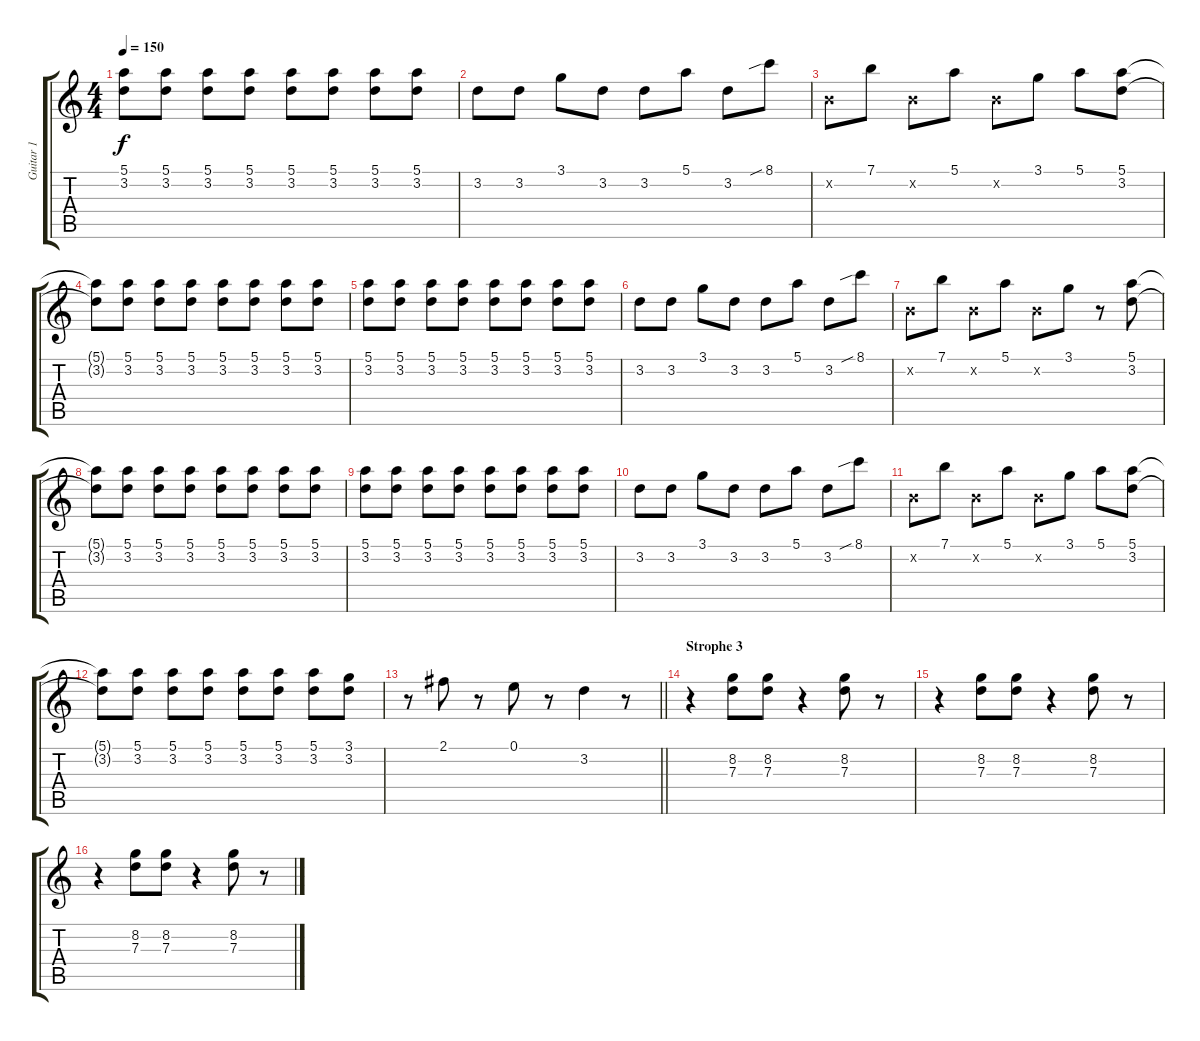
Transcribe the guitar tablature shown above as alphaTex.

\track ("Guitar 1" "Guitar 1") {instrument overdrivenguitar}
\staff {score tabs}
\tuning (E4 B3 G3 D3 A2 E2) {hide}
\ts (4 4)
\tempo 150
\clef g2
\ks c
(5.1 3.2).8{dy f} (5.1 3.2).8 (5.1 3.2).8 (5.1 3.2).8 (5.1 3.2).8 (5.1 3.2).8 (5.1 3.2).8 (5.1 3.2).8 |
3.2.8 3.2.8 3.1.8 3.2.8 3.2.8 5.1.8 3.2.8 8.1{sib}.8 |
0.2{x}.8 7.1.8 0.2{x}.8 5.1.8 0.2{x}.8 3.1.8 5.1.8 (5.1 3.2).8 |
(5.1{t} 3.2{t}).8 (5.1 3.2).8 (5.1 3.2).8 (5.1 3.2).8 (5.1 3.2).8 (5.1 3.2).8 (5.1 3.2).8 (5.1 3.2).8 |
(5.1 3.2).8 (5.1 3.2).8 (5.1 3.2).8 (5.1 3.2).8 (5.1 3.2).8 (5.1 3.2).8 (5.1 3.2).8 (5.1 3.2).8 |
3.2.8 3.2.8 3.1.8 3.2.8 3.2.8 5.1.8 3.2.8 8.1{sib}.8 |
0.2{x}.8 7.1.8 0.2{x}.8 5.1.8 0.2{x}.8 3.1.8 r.8 (5.1 3.2).8 |
(5.1{t} 3.2{t}).8 (5.1 3.2).8 (5.1 3.2).8 (5.1 3.2).8 (5.1 3.2).8 (5.1 3.2).8 (5.1 3.2).8 (5.1 3.2).8 |
(5.1 3.2).8 (5.1 3.2).8 (5.1 3.2).8 (5.1 3.2).8 (5.1 3.2).8 (5.1 3.2).8 (5.1 3.2).8 (5.1 3.2).8 |
3.2.8 3.2.8 3.1.8 3.2.8 3.2.8 5.1.8 3.2.8 8.1{sib}.8 |
0.2{x}.8 7.1.8 0.2{x}.8 5.1.8 0.2{x}.8 3.1.8 5.1.8 (5.1 3.2).8 |
(5.1{t} 3.2{t}).8 (5.1 3.2).8 (5.1 3.2).8 (5.1 3.2).8 (5.1 3.2).8 (5.1 3.2).8 (5.1 3.2).8 (3.1 3.2).8 |
\barLineRight lightlight
r.8 2.1.8 r.8 0.1.8 r.8 3.2.4 r.8 |
\section ("" "Strophe 3")
r.4{volume 13 instrument distortionguitar} (8.2 7.3).8 (8.2 7.3).8 r.4 (8.2 7.3).8 r.8 |
r.4 (8.2 7.3).8 (8.2 7.3).8 r.4 (8.2 7.3).8 r.8 |
r.4 (8.2 7.3).8 (8.2 7.3).8 r.4 (8.2 7.3).8 r.8
